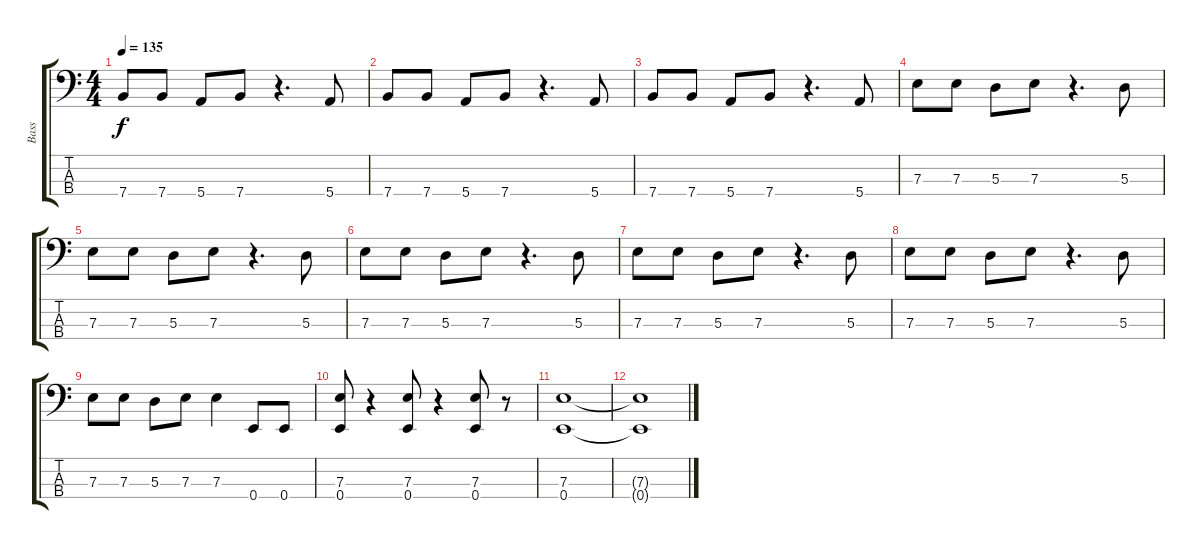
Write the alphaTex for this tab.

\track ("Bass" "Bass") {instrument electricbassfinger}
\staff {score tabs}
\tuning (G2 D2 A1 E1) {hide}
\ts (4 4)
\tempo 135
\clef f4
\ks c
7.4.8{dy f} 7.4.8 5.4.8 7.4.8 r.4{d} 5.4.8 |
7.4.8 7.4.8 5.4.8 7.4.8 r.4{d} 5.4.8 |
7.4.8 7.4.8 5.4.8 7.4.8 r.4{d} 5.4.8 |
7.3.8 7.3.8 5.3.8 7.3.8 r.4{d} 5.3.8 |
7.3.8 7.3.8 5.3.8 7.3.8 r.4{d} 5.3.8 |
7.3.8 7.3.8 5.3.8 7.3.8 r.4{d} 5.3.8 |
7.3.8 7.3.8 5.3.8 7.3.8 r.4{d} 5.3.8 |
7.3.8 7.3.8 5.3.8 7.3.8 r.4{d} 5.3.8 |
7.3.8 7.3.8 5.3.8 7.3.8 7.3.4 0.4.8 0.4.8 |
(7.3 0.4).8 r.4 (7.3 0.4).8 r.4 (7.3 0.4).8 r.8 |
(7.3 0.4).1 |
(7.3{t} 0.4{t}).1
